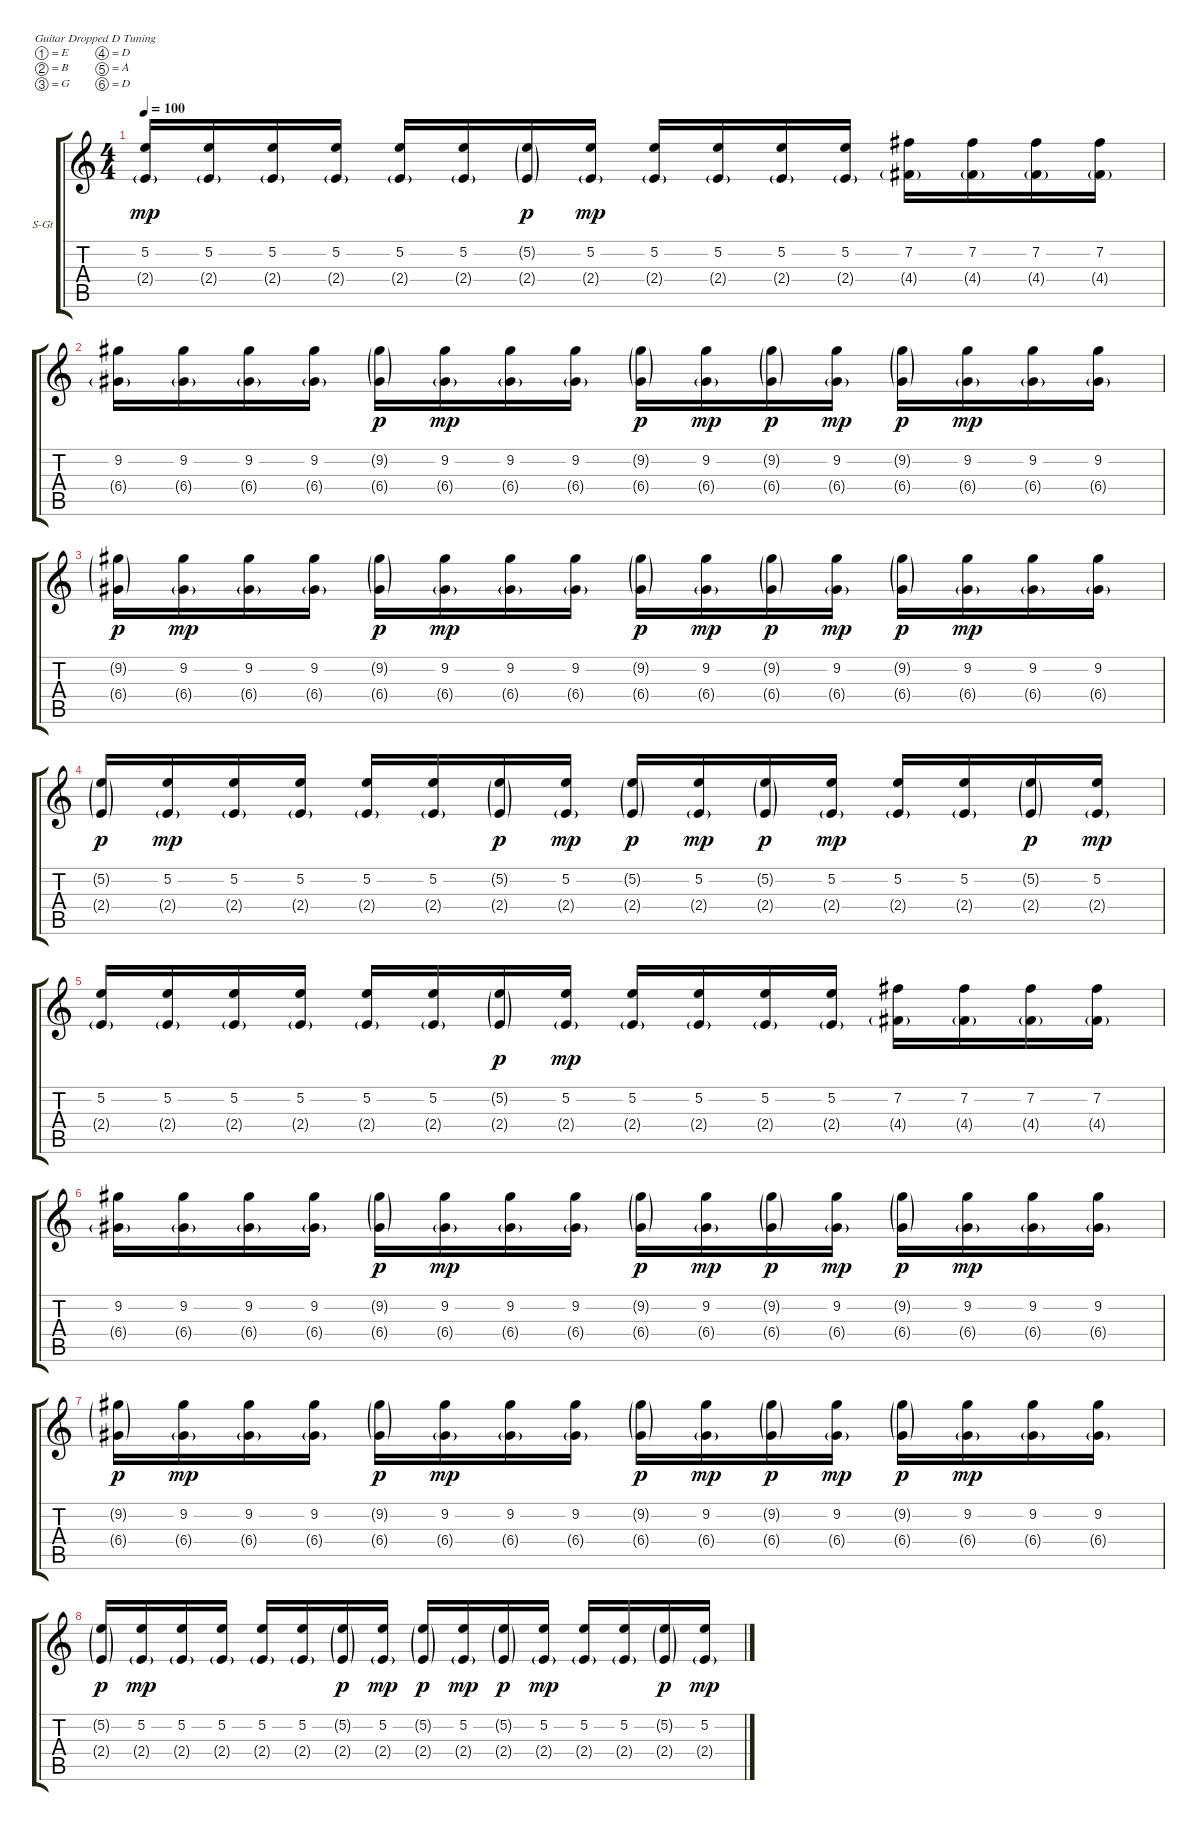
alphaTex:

\bracketExtendMode groupsimilarinstruments
\firstSystemTrackNameOrientation horizontal
\otherSystemsTrackNameOrientation horizontal
\track ("Keyboard (Christian)" "S-Gt") {instrument pad4choir}
\staff {score tabs}
\tuning (E4 B3 G3 D3 A2 D2)
\displaytranspose 12
\ts (4 4)
\tempo 100
\clef g2
\ks c
(5.2 2.4{g}).16{dy mp} (5.2 2.4{g}).16 (5.2 2.4{g}).16 (5.2 2.4{g}).16 (5.2 2.4{g}).16 (5.2 2.4{g}).16 (5.2{g} 2.4{g}).16{dy p} (5.2 2.4{g}).16{dy mp} (5.2 2.4{g}).16 (5.2 2.4{g}).16 (5.2 2.4{g}).16 (5.2 2.4{g}).16 (7.2 4.4{g}).16 (7.2 4.4{g}).16 (7.2 4.4{g}).16 (7.2 4.4{g}).16 |
(9.2 6.4{g}).16 (9.2 6.4{g}).16 (9.2 6.4{g}).16 (9.2 6.4{g}).16 (9.2{g} 6.4{g}).16{dy p} (9.2 6.4{g}).16{dy mp} (9.2 6.4{g}).16 (9.2 6.4{g}).16 (9.2{g} 6.4{g}).16{dy p} (9.2 6.4{g}).16{dy mp} (9.2{g} 6.4{g}).16{dy p} (9.2 6.4{g}).16{dy mp} (9.2{g} 6.4{g}).16{dy p} (9.2 6.4{g}).16{dy mp} (9.2 6.4{g}).16 (9.2 6.4{g}).16 |
(9.2{g} 6.4{g}).16{dy p} (9.2 6.4{g}).16{dy mp} (9.2 6.4{g}).16 (9.2 6.4{g}).16 (9.2{g} 6.4{g}).16{dy p} (9.2 6.4{g}).16{dy mp} (9.2 6.4{g}).16 (9.2 6.4{g}).16 (9.2{g} 6.4{g}).16{dy p} (9.2 6.4{g}).16{dy mp} (9.2{g} 6.4{g}).16{dy p} (9.2 6.4{g}).16{dy mp} (9.2{g} 6.4{g}).16{dy p} (9.2 6.4{g}).16{dy mp} (9.2 6.4{g}).16 (9.2 6.4{g}).16 |
(5.2{g} 2.4{g}).16{dy p} (5.2 2.4{g}).16{dy mp} (5.2 2.4{g}).16 (5.2 2.4{g}).16 (5.2 2.4{g}).16 (5.2 2.4{g}).16 (5.2{g} 2.4{g}).16{dy p} (5.2 2.4{g}).16{dy mp} (5.2{g} 2.4{g}).16{dy p} (5.2 2.4{g}).16{dy mp} (5.2{g} 2.4{g}).16{dy p} (5.2 2.4{g}).16{dy mp} (5.2 2.4{g}).16 (5.2 2.4{g}).16 (5.2{g} 2.4{g}).16{dy p} (5.2 2.4{g}).16{dy mp} |
(5.2 2.4{g}).16 (5.2 2.4{g}).16 (5.2 2.4{g}).16 (5.2 2.4{g}).16 (5.2 2.4{g}).16 (5.2 2.4{g}).16 (5.2{g} 2.4{g}).16{dy p} (5.2 2.4{g}).16{dy mp} (5.2 2.4{g}).16 (5.2 2.4{g}).16 (5.2 2.4{g}).16 (5.2 2.4{g}).16 (7.2 4.4{g}).16 (7.2 4.4{g}).16 (7.2 4.4{g}).16 (7.2 4.4{g}).16 |
(9.2 6.4{g}).16 (9.2 6.4{g}).16 (9.2 6.4{g}).16 (9.2 6.4{g}).16 (9.2{g} 6.4{g}).16{dy p} (9.2 6.4{g}).16{dy mp} (9.2 6.4{g}).16 (9.2 6.4{g}).16 (9.2{g} 6.4{g}).16{dy p} (9.2 6.4{g}).16{dy mp} (9.2{g} 6.4{g}).16{dy p} (9.2 6.4{g}).16{dy mp} (9.2{g} 6.4{g}).16{dy p} (9.2 6.4{g}).16{dy mp} (9.2 6.4{g}).16 (9.2 6.4{g}).16 |
(9.2{g} 6.4{g}).16{dy p} (9.2 6.4{g}).16{dy mp} (9.2 6.4{g}).16 (9.2 6.4{g}).16 (9.2{g} 6.4{g}).16{dy p} (9.2 6.4{g}).16{dy mp} (9.2 6.4{g}).16 (9.2 6.4{g}).16 (9.2{g} 6.4{g}).16{dy p} (9.2 6.4{g}).16{dy mp} (9.2{g} 6.4{g}).16{dy p} (9.2 6.4{g}).16{dy mp} (9.2{g} 6.4{g}).16{dy p} (9.2 6.4{g}).16{dy mp} (9.2 6.4{g}).16 (9.2 6.4{g}).16 |
(5.2{g} 2.4{g}).16{dy p} (5.2 2.4{g}).16{dy mp} (5.2 2.4{g}).16 (5.2 2.4{g}).16 (5.2 2.4{g}).16 (5.2 2.4{g}).16 (5.2{g} 2.4{g}).16{dy p} (5.2 2.4{g}).16{dy mp} (5.2{g} 2.4{g}).16{dy p} (5.2 2.4{g}).16{dy mp} (5.2{g} 2.4{g}).16{dy p} (5.2 2.4{g}).16{dy mp} (5.2 2.4{g}).16 (5.2 2.4{g}).16 (5.2{g} 2.4{g}).16{dy p} (5.2 2.4{g}).16{dy mp}
